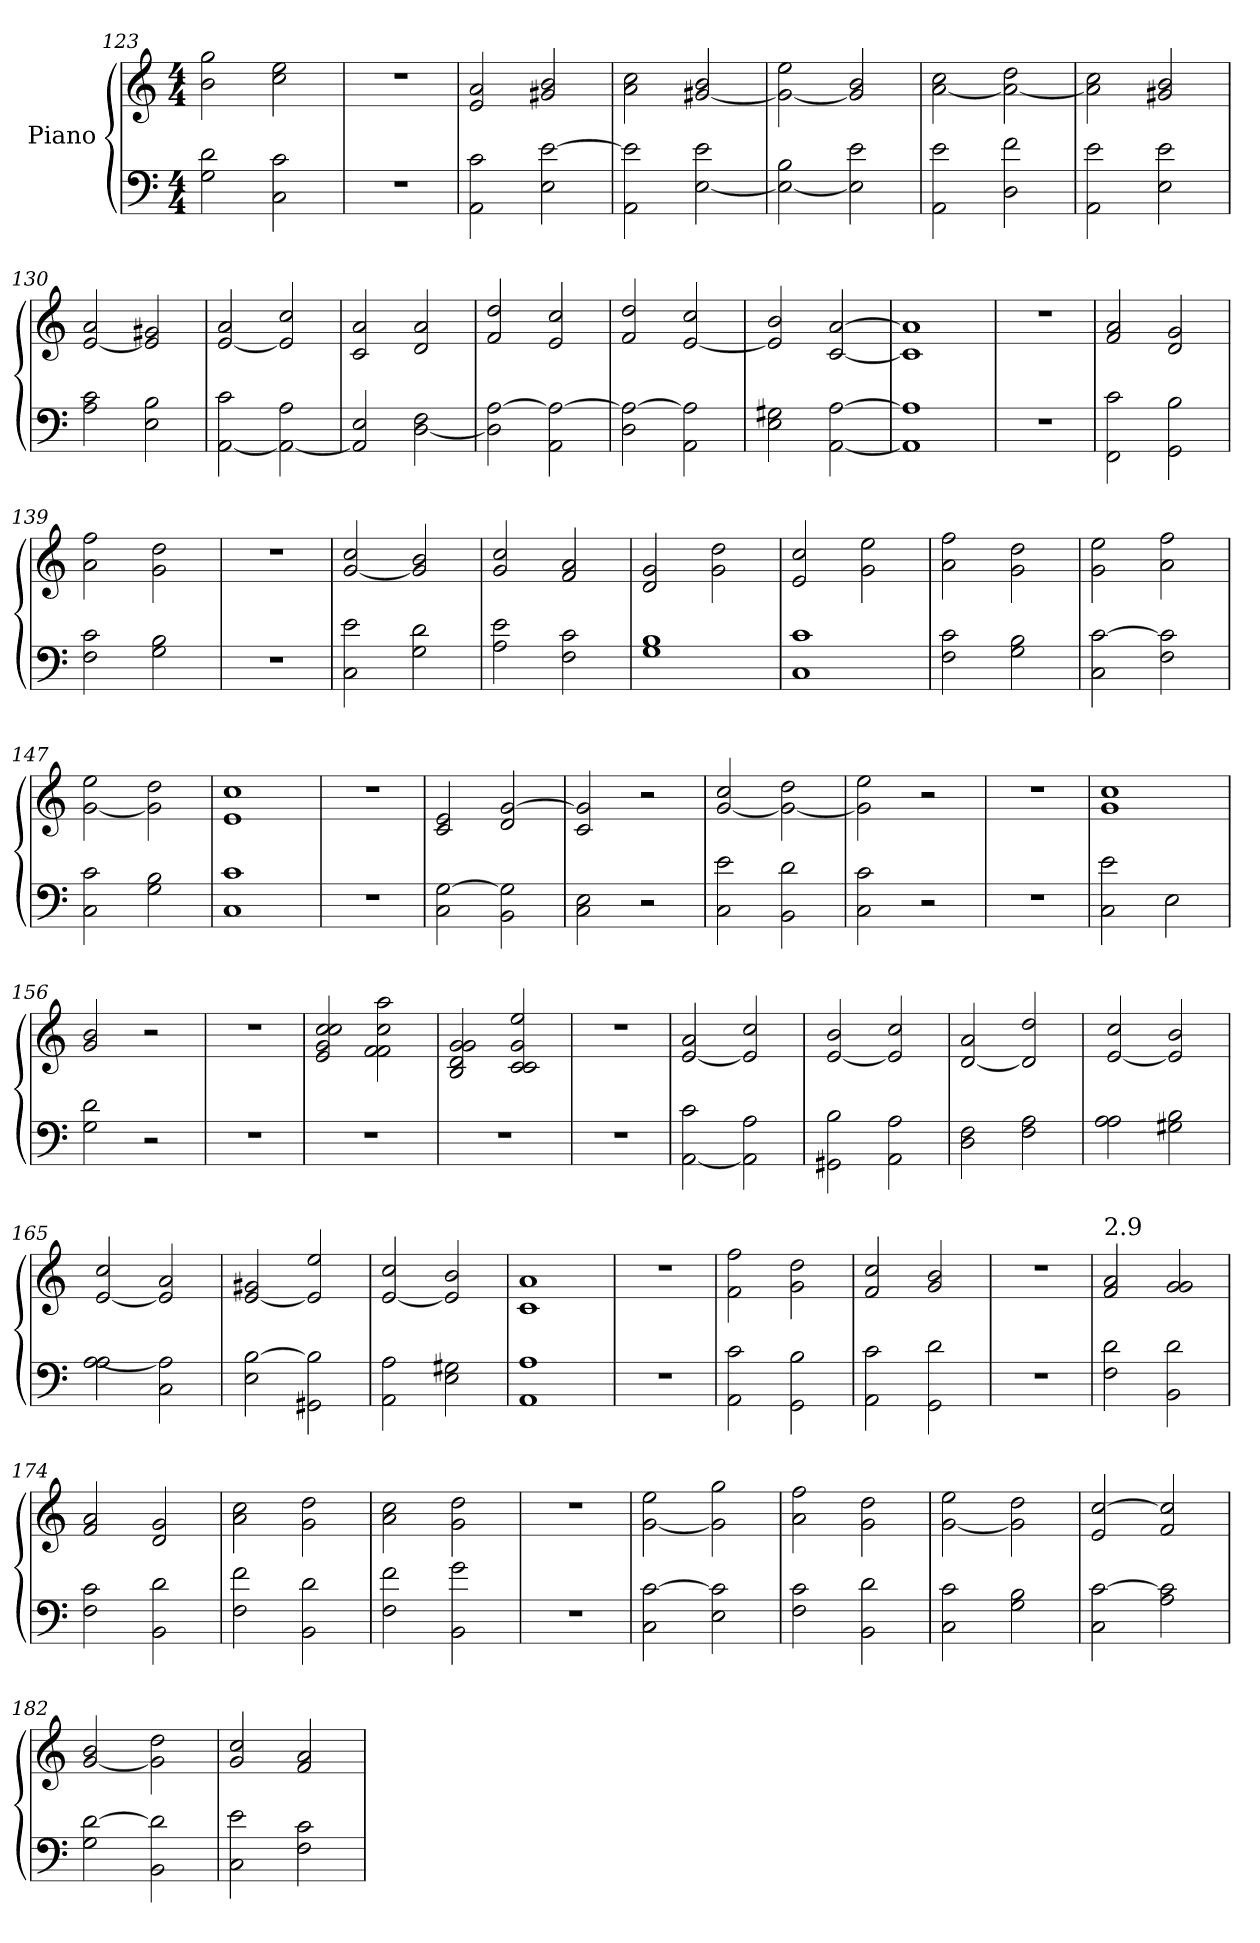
**kern	**kern
*part1	*part1
*staff2	*staff1
*I"Piano	*
*clefF4	*clefG2
*k[]	*k[]
*C:	*C:
*M4/4	*M4/4
=123	=123
2G\ 2d\	2b\ 2gg\
2C\ 2c\	2cc\ 2ee\
=124	=124
1r	1r
!!LO:LB:g=z
=125	=125
2AA\ 2c\	2e/ 2a/
2E\ [2e\	2g#X/ 2b/
=126	=126
2AA\ 2e\]	2a\ 2cc\
[2E\ 2e\	[2g#X/ 2b/
=127	=127
2E\_ 2B\	2g#\_ 2ee\
2E\] 2e\	2g#/] 2b/
=128	=128
2AA\ 2e\	[2a\ 2cc\
2D\ 2f\	2a\_ 2dd\
=129	=129
2AA\ 2e\	2a\] 2cc\
2E\ 2e\	2g#X/ 2b/
=130	=130
2A\ 2c\	[2e/ 2a/
2E\ 2B\	2e/] 2g#X/
=131	=131
[2AA\ 2c\	[2e/ 2a/
2AA\_ 2A\	2e/] 2cc/
!!LO:PB:g=z
=132	=132
2AA/] 2E/	2c/ 2a/
[2D\ 2F\	2d/ 2a/
=133	=133
2D\] [2A\	2f/ 2dd/
2AA\ 2A\_	2e/ 2cc/
=134	=134
2D\ 2A\_	2f/ 2dd/
2AA\ 2A\]	[2e/ 2cc/
=135	=135
2E\ 2G#X\	2e/] 2b/
[2AA\ [2A\	[2c/ [2a/
=136	=136
1AA] 1A]	1c] 1a]
=137	=137
1r	1r
=138	=138
2FF\ 2c\	2f/ 2a/
2GG\ 2B\	2d/ 2g/
!!LO:LB:g=z
=139	=139
2F\ 2c\	2a\ 2ff\
2G\ 2B\	2g\ 2dd\
=140	=140
1r	1r
=141	=141
2C\ 2e\	[2g/ 2cc/
2G\ 2d\	2g/] 2b/
=142	=142
2A\ 2e\	2g/ 2cc/
2F\ 2c\	2f/ 2a/
=143	=143
1G 1B	2d/ 2g/
.	2g\ 2dd\
=144	=144
1C 1c	2e/ 2cc/
.	2g\ 2ee\
=145	=145
2F\ 2c\	2a\ 2ff\
2G\ 2B\	2g\ 2dd\
!!LO:LB:g=z
=146	=146
2C\ [2c\	2g\ 2ee\
2F\ 2c\]	2a\ 2ff\
=147	=147
2C\ 2c\	[2g\ 2ee\
2G\ 2B\	2g\] 2dd\
=148	=148
1C 1c	1e 1cc
=149	=149
1r	1r
=150	=150
2C\ [2G\	2c/ 2e/
2BB\ 2G\]	2d/ [2g/
=151	=151
2C\ 2E\	2c/ 2g/]
2r	2r
=152	=152
2C\ 2e\	[2g/ 2cc/
2BB\ 2d\	2g\_ 2dd\
!!LO:LB:g=z
=153	=153
2C\ 2c\	2g\] 2ee\
2r	2r
=154	=154
1r	1r
=155	=155
2C\ 2e\	1g 1cc
2E\	.
=156	=156
2G\ 2d\	2g/ 2b/
2r	2r
=157	=157
1r	1r
=158	=158
1r	2e/ 2g/ 2cc/ 2cc/
.	2f\ 2f\ 2cc\ 2aa\
=159	=159
1r	2B/ 2d/ 2g/ 2g/
.	2c/ 2c/ 2g/ 2ee/
!!LO:LB:g=z
=160	=160
1r	1r
=161	=161
[2AA\ 2c\	[2e/ 2a/
2AA\] 2A\	2e/] 2cc/
=162	=162
2GG#X\ 2B\	[2e/ 2b/
2AA\ 2A\	2e/] 2cc/
=163	=163
2D\ 2F\	[2d/ 2a/
2F\ 2A\	2d/] 2dd/
=164	=164
2A\ 2A\	[2e/ 2cc/
2G#X\ 2B\	2e/] 2b/
=165	=165
[2A\ 2A\	[2e/ 2cc/
2C\ 2A\]	2e/] 2a/
=166	=166
2E\ [2B\	[2e/ 2g#X/
2GG#X\ 2B\]	2e/] 2ee/
!!LO:PB:g=z
=167	=167
2AA\ 2A\	[2e/ 2cc/
2E\ 2G#X\	2e/] 2b/
=168	=168
1AA 1A	1c 1a
=169	=169
1r	1r
=170	=170
2AA\ 2c\	2f\ 2ff\
2GG\ 2B\	2g\ 2dd\
=171	=171
2AA\ 2c\	2f/ 2cc/
2GG\ 2d\	2g/ 2b/
=172	=172
1r	1r
=173	=173
!	!LO:TX:a:t=2.9
2F\ 2d\	2f/ 2a/
2BB\ 2d\	2g/ 2g/
!!LO:LB:g=z
=174	=174
2F\ 2c\	2f/ 2a/
2BB\ 2d\	2d/ 2g/
=175	=175
2F\ 2f\	2a\ 2cc\
2BB\ 2d\	2g\ 2dd\
=176	=176
2F\ 2f\	2a\ 2cc\
2BB\ 2g\	2g\ 2dd\
=177	=177
1r	1r
=178	=178
2C\ [2c\	[2g\ 2ee\
2E\ 2c\]	2g\] 2gg\
=179	=179
2F\ 2c\	2a\ 2ff\
2BB\ 2d\	2g\ 2dd\
=180	=180
2C\ 2c\	[2g\ 2ee\
2G\ 2B\	2g\] 2dd\
!!LO:LB:g=z
=181	=181
2C\ [2c\	2e/ [2cc/
2A\ 2c\]	2f/ 2cc/]
=182	=182
2G\ [2d\	[2g/ 2b/
2BB\ 2d\]	2g\] 2dd\
=183	=183
2C\ 2e\	2g/ 2cc/
2F\ 2c\	2f/ 2a/
=	=
*-	*-
